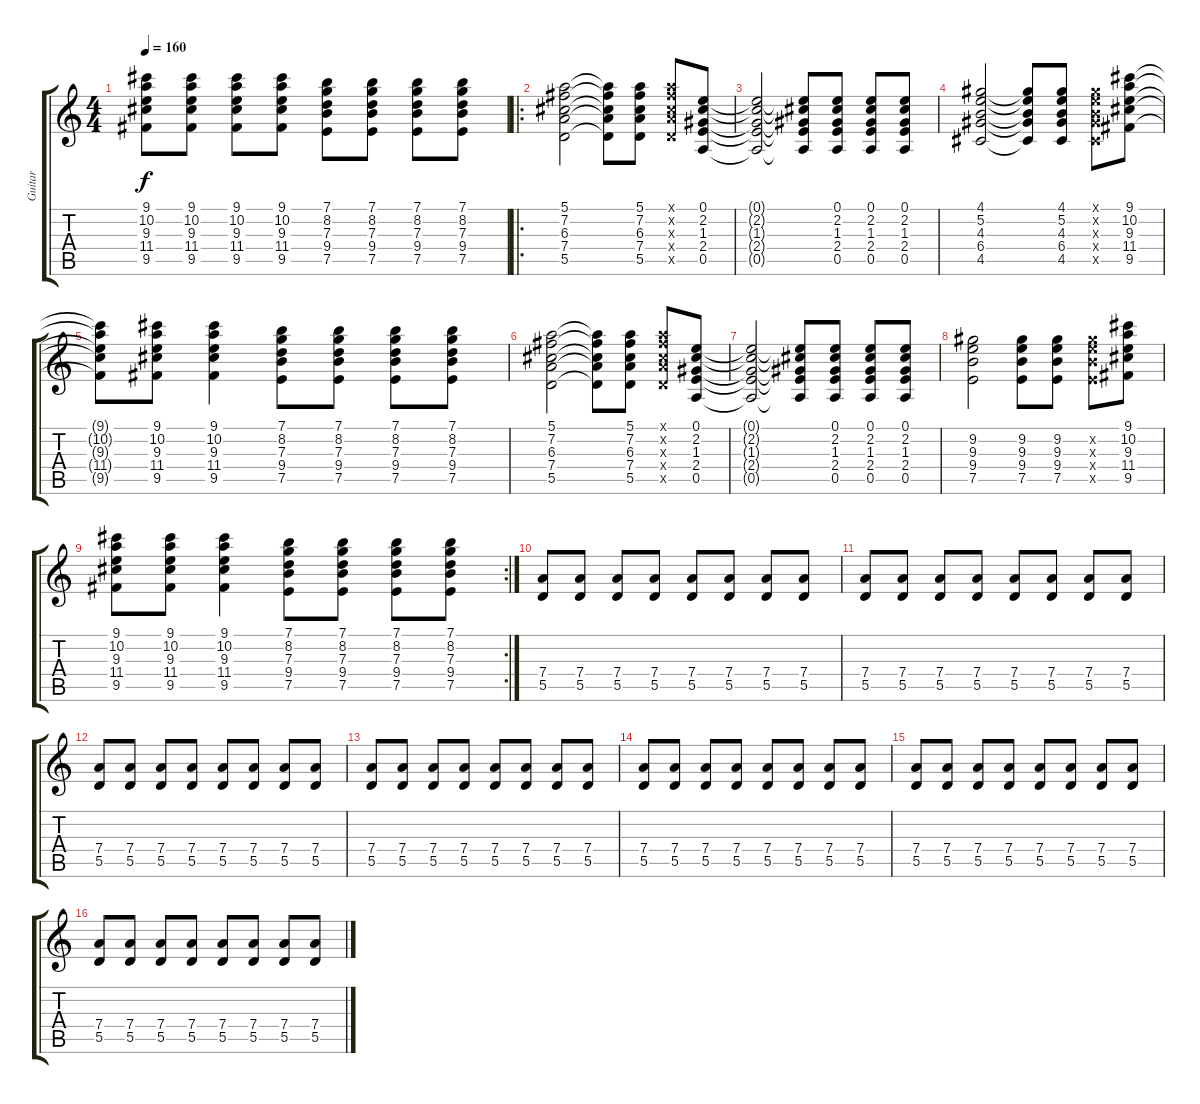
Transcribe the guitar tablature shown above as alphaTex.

\track ("Guitar" "Guitar") {solo instrument electricguitarclean}
\staff {score tabs}
\tuning (E4 B3 G3 D3 A2 E2) {hide}
\ts (4 4)
\tempo 160
\clef g2
\ks c
(9.1{t} 10.2{t} 9.3{t} 11.4{t} 9.5{t}).8{dy f} (9.1 10.2 9.3 11.4 9.5).8 (9.1 10.2 9.3 11.4 9.5).8 (9.1 10.2 9.3 11.4 9.5).8 (7.1 8.2 7.3 9.4 7.5).8 (7.1 8.2 7.3 9.4 7.5).8 (7.1 8.2 7.3 9.4 7.5).8 (7.1 8.2 7.3 9.4 7.5).8 |
\ro
(5.1 7.2 6.3 7.4 5.5).2 (5.1{t} 7.2{t} 6.3{t} 7.4{t} 5.5{t}).8 (5.1 7.2 6.3 7.4 5.5).8 (5.1{x} 7.2{x} 6.3{x} 7.4{x} 5.5{x}).8 (0.1 2.2 1.3 2.4 0.5).8 |
(0.1{t} 2.2{t} 1.3{t} 2.4{t} 0.5{t}).2 (0.1{t} 2.2{t} 1.3{t} 2.4{t} 0.5{t}).8 (0.1 2.2 1.3 2.4 0.5).8 (0.1 2.2 1.3 2.4 0.5).8 (0.1 2.2 1.3 2.4 0.5).8 |
(4.1 5.2 4.3 6.4 4.5).2 (4.1{t} 5.2{t} 4.3{t} 6.4{t} 4.5{t}).8 (4.1 5.2 4.3 6.4 4.5).8 (4.1{x} 5.2{x} 4.3{x} 6.4{x} 4.5{x}).8 (9.1 10.2 9.3 11.4 9.5).8 |
(9.1{t} 10.2{t} 9.3{t} 11.4{t} 9.5{t}).8 (9.1 10.2 9.3 11.4 9.5).8 (9.1 10.2 9.3 11.4 9.5).4 (7.1 8.2 7.3 9.4 7.5).8 (7.1 8.2 7.3 9.4 7.5).8 (7.1 8.2 7.3 9.4 7.5).8 (7.1 8.2 7.3 9.4 7.5).8 |
(5.1 7.2 6.3 7.4 5.5).2 (5.1{t} 7.2{t} 6.3{t} 7.4{t} 5.5{t}).8 (5.1 7.2 6.3 7.4 5.5).8 (5.1{x} 7.2{x} 6.3{x} 7.4{x} 5.5{x}).8 (0.1 2.2 1.3 2.4 0.5).8 |
(0.1{t} 2.2{t} 1.3{t} 2.4{t} 0.5{t}).2 (0.1{t} 2.2{t} 1.3{t} 2.4{t} 0.5{t}).8 (0.1 2.2 1.3 2.4 0.5).8 (0.1 2.2 1.3 2.4 0.5).8 (0.1 2.2 1.3 2.4 0.5).8 |
(9.2 9.3 9.4 7.5).2 (9.2 9.3 9.4 7.5).8 (9.2 9.3 9.4 7.5).8 (9.2{x} 9.3{x} 9.4{x} 7.5{x}).8 (9.1 10.2 9.3 11.4 9.5).8 |
\rc 2
(9.1 10.2 9.3 11.4 9.5).8 (9.1 10.2 9.3 11.4 9.5).8 (9.1 10.2 9.3 11.4 9.5).4 (7.1 8.2 7.3 9.4 7.5).8 (7.1 8.2 7.3 9.4 7.5).8 (7.1 8.2 7.3 9.4 7.5).8 (7.1 8.2 7.3 9.4 7.5).8 |
(7.4 5.5).8 (7.4 5.5).8 (7.4 5.5).8 (7.4 5.5).8 (7.4 5.5).8 (7.4 5.5).8 (7.4 5.5).8 (7.4 5.5).8 |
(7.4 5.5).8 (7.4 5.5).8 (7.4 5.5).8 (7.4 5.5).8 (7.4 5.5).8 (7.4 5.5).8 (7.4 5.5).8 (7.4 5.5).8 |
(7.4 5.5).8 (7.4 5.5).8 (7.4 5.5).8 (7.4 5.5).8 (7.4 5.5).8 (7.4 5.5).8 (7.4 5.5).8 (7.4 5.5).8 |
(7.4 5.5).8 (7.4 5.5).8 (7.4 5.5).8 (7.4 5.5).8 (7.4 5.5).8 (7.4 5.5).8 (7.4 5.5).8 (7.4 5.5).8 |
(7.4 5.5).8 (7.4 5.5).8 (7.4 5.5).8 (7.4 5.5).8 (7.4 5.5).8 (7.4 5.5).8 (7.4 5.5).8 (7.4 5.5).8 |
(7.4 5.5).8 (7.4 5.5).8 (7.4 5.5).8 (7.4 5.5).8 (7.4 5.5).8 (7.4 5.5).8 (7.4 5.5).8 (7.4 5.5).8 |
(7.4 5.5).8 (7.4 5.5).8 (7.4 5.5).8 (7.4 5.5).8 (7.4 5.5).8 (7.4 5.5).8 (7.4 5.5).8 (7.4 5.5).8
